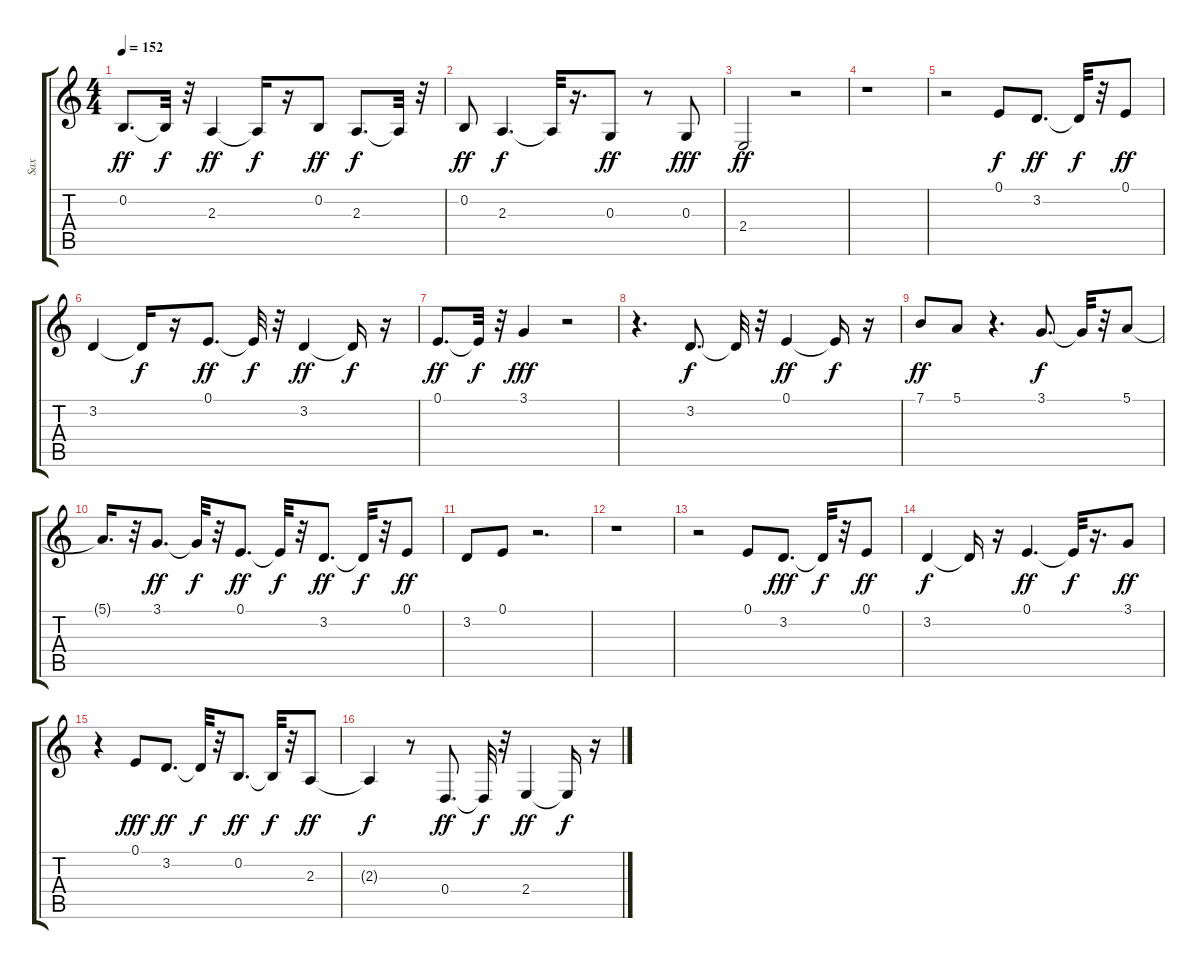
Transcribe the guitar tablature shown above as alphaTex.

\track ("Sax" "Sax") {instrument tenorsax}
\staff {score tabs}
\tuning (E4 B3 G3 D3 A2 E2) {hide}
\ts (4 4)
\tempo 152
\clef g2
\ks c
0.2.8{d dy ff} 0.2{t}.32{dy f} r.32 2.3.4{dy ff} 2.3{t}.16{dy f} r.16 0.2.8{dy ff} 2.3.8{d dy f} 2.3{t}.32 r.32 |
0.2.8{dy ff} 2.3.4{d dy f} 2.3{t}.32 r.16{d} 0.3.8{dy ff} r.8 0.3.8{dy fff} |
2.4.2{dy ff} r.2 |
r.1 |
r.2 0.1.8{dy f} 3.2.8{d dy ff} 3.2{t}.32{dy f} r.32 0.1.8{dy ff} |
3.2.4 3.2{t}.16{dy f} r.16 0.1.8{d dy ff} 0.1{t}.32{dy f} r.32 3.2.4{dy ff} 3.2{t}.16{dy f} r.16 |
0.1.8{d dy ff} 0.1{t}.32{dy f} r.32 3.1.4{dy fff} r.2 |
r.4{d} 3.2.8{d dy f} 3.2{t}.32 r.32 0.1.4{dy ff} 0.1{t}.16{dy f} r.16 |
7.1.8{dy ff} 5.1.8 r.4{d} 3.1.8{d dy f} 3.1{t}.32 r.32 5.1.8 |
5.1{t}.16{d} r.32 3.1.8{d dy ff} 3.1{t}.32{dy f} r.32 0.1.8{d dy ff} 0.1{t}.32{dy f} r.32 3.2.8{d dy ff} 3.2{t}.32{dy f} r.32 0.1.8{dy ff} |
3.2.8 0.1.8 r.2{d} |
r.1 |
r.2 0.1.8 3.2.8{d dy fff} 3.2{t}.32{dy f} r.32 0.1.8{dy ff} |
3.2.4{dy f} 3.2{t}.16 r.16 0.1.4{d dy ff} 0.1{t}.32{dy f} r.16{d} 3.1.8{dy ff} |
r.4 0.1.8{dy fff} 3.2.8{d dy ff} 3.2{t}.32{dy f} r.32 0.2.8{d dy ff} 0.2{t}.32{dy f} r.32 2.3.8{dy ff} |
2.3{t}.4{dy f} r.8 0.4.8{d dy ff} 0.4{t}.32{dy f} r.32 2.4.4{dy ff} 2.4{t}.16{dy f} r.16
